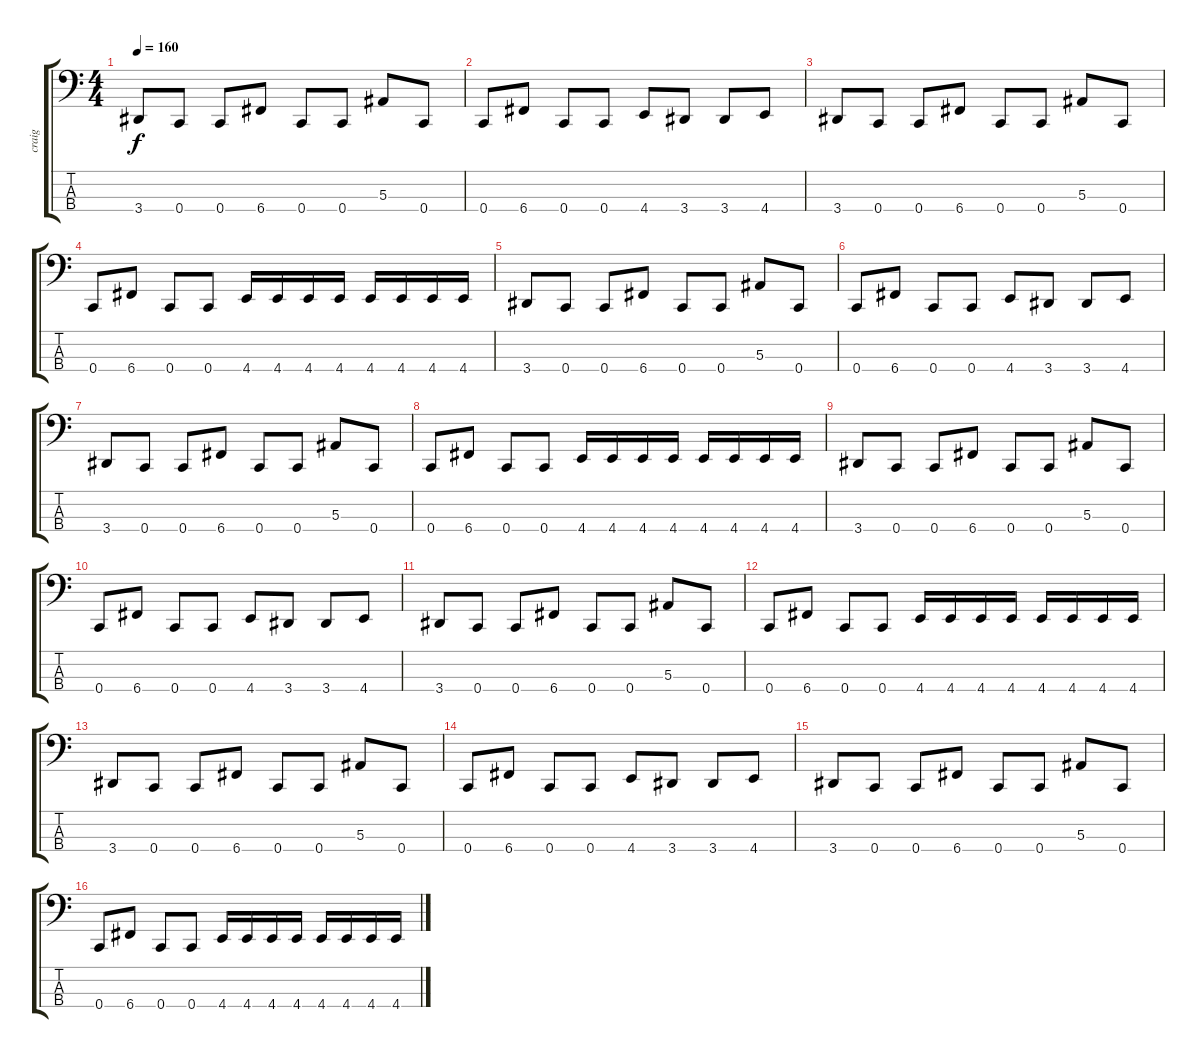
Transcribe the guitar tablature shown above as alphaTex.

\track ("craig" "craig") {instrument slapbass1}
\staff {score tabs}
\tuning (Eb2 Bb1 F1 C1) {hide}
\ts (4 4)
\tempo 160
\clef f4
\ks c
3.4.8{dy f} 0.4.8 0.4.8 6.4.8 0.4.8 0.4.8 5.3.8 0.4.8 |
0.4.8 6.4.8 0.4.8 0.4.8 4.4.8 3.4.8 3.4.8 4.4.8 |
3.4.8 0.4.8 0.4.8 6.4.8 0.4.8 0.4.8 5.3.8 0.4.8 |
0.4.8 6.4.8 0.4.8 0.4.8 4.4.16 4.4.16 4.4.16 4.4.16 4.4.16 4.4.16 4.4.16 4.4.16 |
3.4.8 0.4.8 0.4.8 6.4.8 0.4.8 0.4.8 5.3.8 0.4.8 |
0.4.8 6.4.8 0.4.8 0.4.8 4.4.8 3.4.8 3.4.8 4.4.8 |
3.4.8 0.4.8 0.4.8 6.4.8 0.4.8 0.4.8 5.3.8 0.4.8 |
0.4.8 6.4.8 0.4.8 0.4.8 4.4.16 4.4.16 4.4.16 4.4.16 4.4.16 4.4.16 4.4.16 4.4.16 |
3.4.8 0.4.8 0.4.8 6.4.8 0.4.8 0.4.8 5.3.8 0.4.8 |
0.4.8 6.4.8 0.4.8 0.4.8 4.4.8 3.4.8 3.4.8 4.4.8 |
3.4.8 0.4.8 0.4.8 6.4.8 0.4.8 0.4.8 5.3.8 0.4.8 |
0.4.8 6.4.8 0.4.8 0.4.8 4.4.16 4.4.16 4.4.16 4.4.16 4.4.16 4.4.16 4.4.16 4.4.16 |
3.4.8 0.4.8 0.4.8 6.4.8 0.4.8 0.4.8 5.3.8 0.4.8 |
0.4.8 6.4.8 0.4.8 0.4.8 4.4.8 3.4.8 3.4.8 4.4.8 |
3.4.8 0.4.8 0.4.8 6.4.8 0.4.8 0.4.8 5.3.8 0.4.8 |
0.4.8 6.4.8 0.4.8 0.4.8 4.4.16 4.4.16 4.4.16 4.4.16 4.4.16 4.4.16 4.4.16 4.4.16
